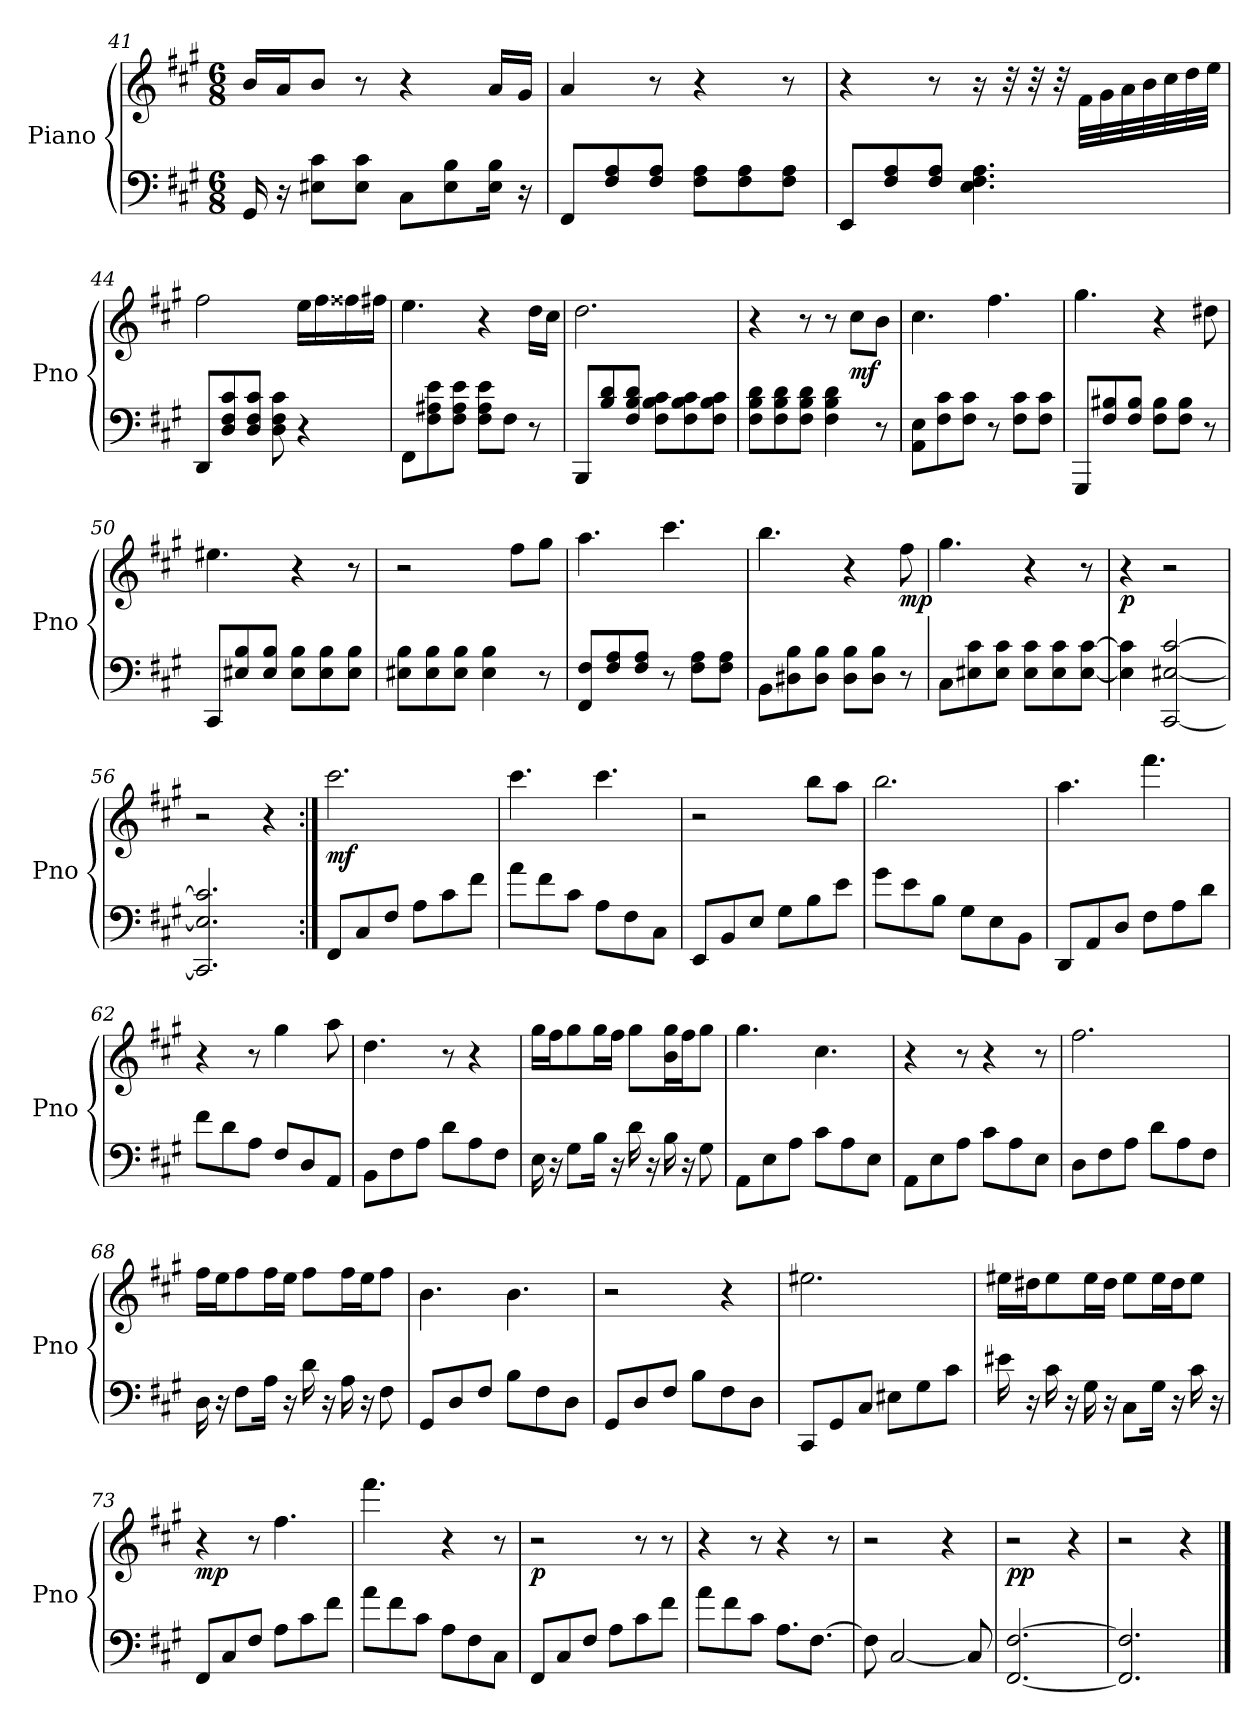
**kern	**kern	**dynam
*part1	*part1	*part1
*staff2	*staff1	*staff1/2
*I"Piano	*	*
*I'Pno	*	*
*clefF4	*clefG2	*
*k[f#c#g#]	*k[f#c#g#]	*
*A:	*A:	*
*M6/8	*M6/8	*
=41	=41	=41
16GG#/	16b/LL	.
16r	16a/J	.
8E#X\ 8c#\L	8b/J	.
8E#\ 8c#\J	8r	.
8C#\L	4r	.
8E#\ 8B\	.	.
16E#\ 16B\Jk	16a/LL	.
16r	16g#/JJ	.
!!LO:LB:g=z
=42	=42	=42
8FF#/L	4a/	.
8F#/ 8A/	.	.
8F#/ 8A/J	8r	.
8F#\ 8A\L	4r	.
8F#\ 8A\	.	.
8F#\ 8A\J	8r	.
=43	=43	=43
8EE/L	4r	.
8F#/ 8A/	.	.
8F#/ 8A/J	8r	.
4.E\ 4.F#\ 4.A\	16r	.
.	32r	.
.	32r	.
.	32r	.
.	32f#\LLL	.
.	32g#\	.
.	32a\	.
.	32b\	.
.	32cc#\	.
.	32dd\	.
.	32ee\JJJ	.
=44	=44	=44
8DD/L	2ff#\	.
8D/ 8F#/ 8c#/	.	.
8D/ 8F#/ 8c#/J	.	.
8D\ 8F#\ 8c#\	.	.
4r	16ee\LL	.
.	16ff#\	.
.	16ff##X\	.
.	16ff#X\JJ	.
=45	=45	=45
8FF#\L	4.ee\	.
8F#\ 8A#X\ 8e\	.	.
8F#\ 8A#\ 8e\J	.	.
8F#\ 8A#\ 8e\L	4r	.
8F#\J	.	.
8r	16dd\LL	.
.	16cc#\JJ	.
!!LO:LB:g=z
=46	=46	=46
8BBB/L	2.dd\	.
8B/ 8d/	.	.
8F#/ 8B/ 8d/J	.	.
8F#\ 8B\ 8c#\L	.	.
8F#\ 8B\ 8c#\	.	.
8F#\ 8B\ 8c#\J	.	.
=47	=47	=47
8F#\ 8B\ 8d\L	4r	.
8F#\ 8B\ 8d\	.	.
8F#\ 8B\ 8d\J	8r	.
4F#\ 4B\ 4d\	8r	.
!	!	!LO:DY:b
.	8cc#\L	mf
8r	8b\J	.
=48	=48	=48
8AA\ 8E\L	4.cc#\	.
8F#\ 8c#\	.	.
8F#\ 8c#\J	.	.
8r	4.ff#\	.
8F#\ 8c#\L	.	.
8F#\ 8c#\J	.	.
=49	=49	=49
8GGG#/L	4.gg#\	.
8F#/ 8B#X/	.	.
8F#/ 8B#/J	.	.
8F#\ 8B#\L	4r	.
8F#\ 8B#\J	.	.
8r	8dd#X\	.
=50	=50	=50
8CC#/L	4.ee#X\	.
8E#X/ 8B/	.	.
8E#/ 8B/J	.	.
8E#\ 8B\L	4r	.
8E#\ 8B\	.	.
8E#\ 8B\J	8r	.
=51	=51	=51
8E#X\ 8B\L	2r	.
8E#\ 8B\	.	.
8E#\ 8B\J	.	.
4E#\ 4B\	.	.
.	8ff#\L	.
8r	8gg#\J	.
!!LO:LB:g=z
=52	=52	=52
8FF#/ 8F#/L	4.aa\	.
8F#/ 8A/	.	.
8F#/ 8A/J	.	.
8r	4.ccc#\	.
8F#\ 8A\L	.	.
8F#\ 8A\J	.	.
=53	=53	=53
8BB\L	4.bb\	.
8D#X\ 8B\	.	.
8D#\ 8B\J	.	.
8D#\ 8B\L	4r	.
8D#\ 8B\J	.	.
!	!	!LO:DY:b
8r	8ff#\	mp
=54	=54	=54
8C#\L	4.gg#\	.
8E#X\ 8c#\	.	.
8E#\ 8c#\J	.	.
8E#\ 8c#\L	4r	.
8E#\ 8c#\	.	.
[8E#\ [8c#\J	8r	.
=55	=55	=55
!	!	!LO:DY:b
4E#\] 4c#\]	4r	p
[2CC#/ [2E#X/ [2c#/	2r	.
=56	=56	=56
2.CC#/] 2.E#/] 2.c#/]	2r	.
.	4r	.
=57:|!	=57:|!	=57:|!
!	!	!LO:DY:b
8FF#/L	2.ccc#\	mf
8C#/	.	.
8F#/J	.	.
8A\L	.	.
8c#\	.	.
8f#\J	.	.
=58	=58	=58
8a\L	4.ccc#\	.
8f#\	.	.
8c#\J	.	.
8A\L	4.ccc#\	.
8F#\	.	.
8C#\J	.	.
!!LO:LB:g=z
=59	=59	=59
8EE/L	2r	.
8BB/	.	.
8E/J	.	.
8G#\L	.	.
8B\	8bb\L	.
8e\J	8aa\J	.
=60	=60	=60
8g#\L	2.bb\	.
8e\	.	.
8B\J	.	.
8G#\L	.	.
8E\	.	.
8BB\J	.	.
=61	=61	=61
8DD/L	4.aa\	.
8AA/	.	.
8D/J	.	.
8F#\L	4.fff#\	.
8A\	.	.
8d\J	.	.
=62	=62	=62
8f#\L	4r	.
8d\	.	.
8A\J	8r	.
8F#/L	4gg#\	.
8D/	.	.
8AA/J	8aa\	.
=63	=63	=63
8BB\L	4.dd\	.
8F#\	.	.
8A\J	.	.
8d\L	8r	.
8A\	4r	.
8F#\J	.	.
=64	=64	=64
16E\	16gg#\LL	.
16r	16ff#\J	.
8G#\L	8gg#\	.
16B\Jk	16gg#\L	.
16r	16ff#\JJ	.
16d\	8gg#\L	.
16r	.	.
16B\	16b\ 16gg#\L	.
16r	16ff#\J	.
8G#\	8gg#\J	.
!!LO:LB:g=z
=65	=65	=65
8AA\L	4.gg#\	.
8E\	.	.
8A\J	.	.
8c#\L	4.cc#\	.
8A\	.	.
8E\J	.	.
=66	=66	=66
8AA\L	4r	.
8E\	.	.
8A\J	8r	.
8c#\L	4r	.
8A\	.	.
8E\J	8r	.
=67	=67	=67
8D\L	2.ff#\	.
8F#\	.	.
8A\J	.	.
8d\L	.	.
8A\	.	.
8F#\J	.	.
=68	=68	=68
16D\	16ff#\LL	.
16r	16ee\J	.
8F#\L	8ff#\	.
16A\Jk	16ff#\L	.
16r	16ee\JJ	.
16d\	8ff#\L	.
16r	.	.
16A\	16ff#\L	.
16r	16ee\J	.
8F#\	8ff#\J	.
=69	=69	=69
8GG#/L	4.b\	.
8D/	.	.
8F#/J	.	.
8B\L	4.b\	.
8F#\	.	.
8D\J	.	.
=70	=70	=70
8GG#/L	2r	.
8D/	.	.
8F#/J	.	.
8B\L	.	.
8F#\	4r	.
8D\J	.	.
!!LO:PB:g=z
=71	=71	=71
8CC#/L	2.ee#X\	.
8GG#/	.	.
8C#/J	.	.
8E#X\L	.	.
8G#\	.	.
8c#\J	.	.
=72	=72	=72
16e#X\	16ee#X\LL	.
16r	16dd#X\J	.
16c#\	8ee#\	.
16r	.	.
16G#\	16ee#\L	.
16r	16dd#\JJ	.
8C#\L	8ee#\L	.
16G#\Jk	16ee#\L	.
16r	16dd#\J	.
16c#\	8ee#\J	.
16r	.	.
=73	=73	=73
!	!	!LO:DY:b
8FF#/L	4r	mp
8C#/	.	.
8F#/J	8r	.
8A\L	4.ff#\	.
8c#\	.	.
8f#\J	.	.
=74	=74	=74
8a\L	4.fff#\	.
8f#\	.	.
8c#\J	.	.
8A\L	4r	.
8F#\	.	.
8C#\J	8r	.
=75	=75	=75
!	!	!LO:DY:b
8FF#/L	2r	p
8C#/	.	.
8F#/J	.	.
8A\L	.	.
8c#\	8r	.
8f#\J	8r	.
!!LO:LB:g=z
=76	=76	=76
8a\L	4r	.
8f#\	.	.
8c#\J	8r	.
8.A\L	4r	.
[8.F#\J	.	.
.	8r	.
=77	=77	=77
8F#\]	2r	.
[2C#/	.	.
.	4r	.
8C#/]	.	.
=78	=78	=78
!	!	!LO:DY:b
[2.FF#/ [2.F#/	2r	pp
.	4r	.
=79	=79	=79
2.FF#/] 2.F#/]	2r	.
.	4r	.
==	==	==
*-	*-	*-
